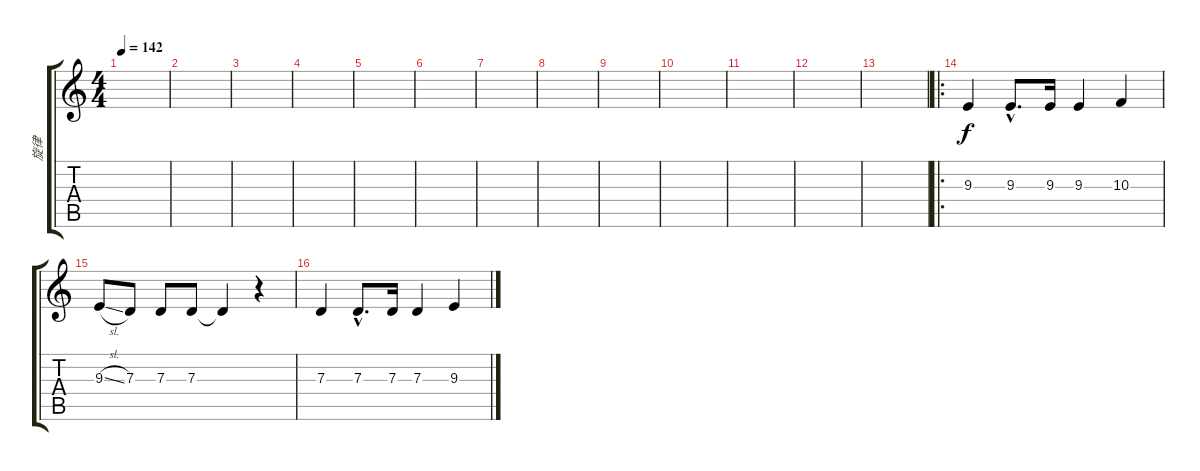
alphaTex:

\track ("旋律" "旋律") {instrument cello}
\staff {score tabs}
\tuning (E4 B3 G3 D3 A2 E2) {hide}
\ts (4 4)
\tempo 142
\clef g2
\ks c
|
|
|
|
|
|
|
|
|
|
|
|
|
\ro
9.3.4 9.3{hac}.8{d} 9.3.16 9.3.4 10.3.4 |
9.3{sl}.8 7.3.8 7.3.8 7.3.8 7.3{t}.4 r.4 |
7.3.4 7.3{hac}.8{d} 7.3.16 7.3.4 9.3.4
